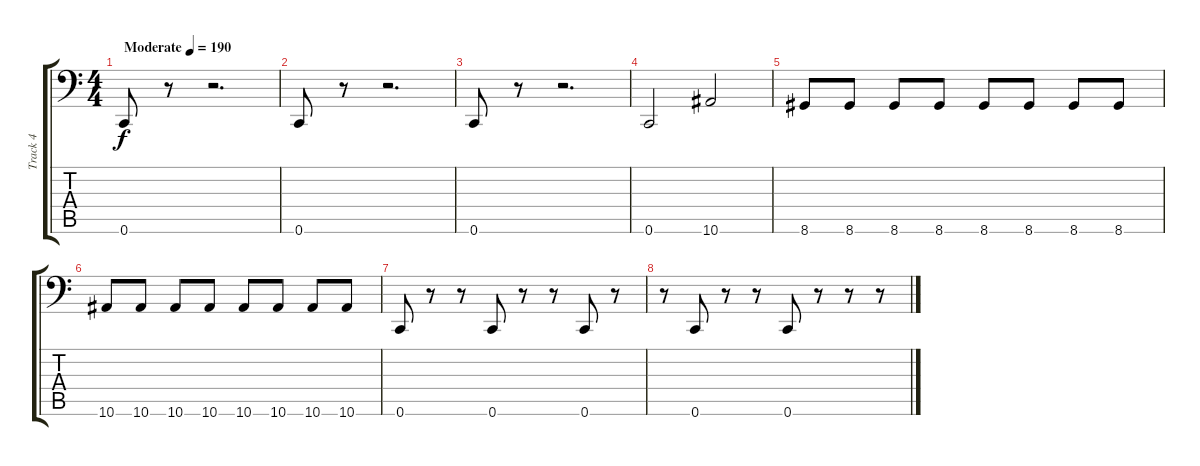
\track ("Track 4" "Track 4") {instrument electricbasspick}
\staff {score tabs}
\tuning (D3 A2 F2 C2 G1 C1) {hide}
\ts (4 4)
\tempo (190 "Moderate")
\clef f4
\ks c
0.6.8{dy f instrument electricbasspick} r.8 r.2{d} |
0.6.8 r.8 r.2{d} |
0.6.8 r.8 r.2{d} |
0.6.2 10.6.2 |
8.6.8 8.6.8 8.6.8 8.6.8 8.6.8 8.6.8 8.6.8 8.6.8 |
10.6.8 10.6.8 10.6.8 10.6.8 10.6.8 10.6.8 10.6.8 10.6.8 |
0.6.8 r.8 r.8 0.6.8 r.8 r.8 0.6.8 r.8 |
r.8 0.6.8 r.8 r.8 0.6.8 r.8 r.8 r.8
